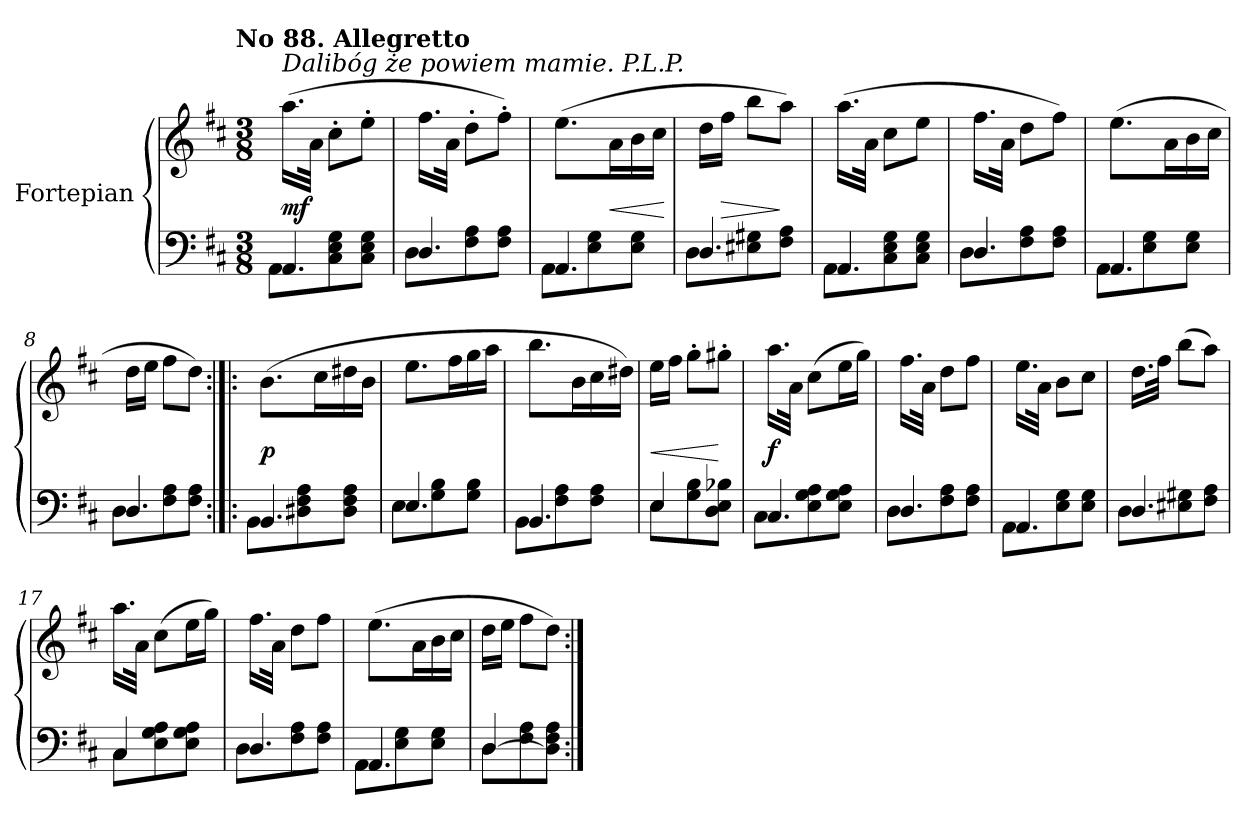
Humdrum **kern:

**kern	**kern	**dynam
*part2	*part1	*part1
*staff2	*staff1	*staff1
*I"Fortepian	*I"Fortepian	*
*clefF4	*clefG2	*
*k[f#c#]	*k[f#c#]	*
!!LO:TX:omd:t=No 88. Allegretto
*M3/8	*M3/8	*
*MM108	*MM108	*
=1	=1	=1
*^	*	*
!	!	!LO:TX:a:i:t=Dalibóg że powiem mamie. P.L.P.	!
4.AA/	8AA\L	(16.aa\LL	mf
.	.	32a\JJk	.
.	8C#\ 8E\ 8G\	8cc#'\L	.
.	8C#\ 8E\ 8G\J	8ee'\J	.
=2	=2	=2	=2
4.D/	8D\L	16.ff#\LL	.
.	.	32a\JJk	.
.	8F#\ 8A\	8dd'\L	.
.	8F#\ 8A\J	8ff#'\J)	.
=3	=3	=3	=3
4.AA/	8AA\L	(8.ee\L	.
.	8E\ 8G\	.	.
!	!	!	!LO:HP:b
.	.	16a\L	<
.	8E\ 8G\J	16b\	.
.	.	16cc#\JJ	.
*v	*v	*	*
.	.	[
=4	=4	=4
*^	*	*
4.D/	8D\L	16dd\LL	.
!	!	!	!LO:HP:b
.	.	16ff#\JJ	>
.	8E#X\ 8G#X\	8bb\L	.
.	8F#\ 8A\J	8aa\J)	]
=5	=5	=5	=5
4.AA/	8AA\L	(16.aa\LL	.
.	.	32a\JJk	.
.	8C#\ 8E\ 8G\	8cc#\L	.
.	8C#\ 8E\ 8G\J	8ee\J	.
=6	=6	=6	=6
4.D/	8D\L	16.ff#\LL	.
.	.	32a\JJk	.
.	8F#\ 8A\	8dd\L	.
.	8F#\ 8A\J	8ff#\J)	.
=7	=7	=7	=7
4.AA/	8AA\L	(8.ee\L	.
.	8E\ 8G\	.	.
.	.	16a\L	.
.	8E\ 8G\J	16b\	.
.	.	16cc#\JJ	.
=8	=8	=8	=8
4.D/	8D\L	16dd\LL	.
.	.	16ee\JJ	.
.	8F#\ 8A\	8ff#\L	.
.	8F#\ 8A\J	8dd\J)	.
=9:|!|:	=9:|!|:	=9:|!|:	=9:|!|:
4.BB/	8BB\L	(8.b\L	p
.	8D#X\ 8F#\ 8A\	.	.
.	.	16cc#\L	.
.	8D#\ 8F#\ 8A\J	16dd#X\	.
.	.	16b\JJ	.
=10	=10	=10	=10
4.E/	8E\L	8.ee\L	.
.	8G\ 8B\	.	.
.	.	16ff#\L	.
.	8G\ 8B\J	16gg\	.
.	.	16aa\JJ	.
=11	=11	=11	=11
4.BB/	8BB\L	8.bb\L	.
.	8F#\ 8A\	.	.
.	.	16b\L	.
.	8F#\ 8A\J	16cc#\	.
.	.	16dd#X\JJ)	.
=12	=12	=12	=12
!	!	!	!LO:HP:b
4E/	8E\L	16ee\LL	<
.	.	16ff#\JJ	.
.	8G\ 8B\	8gg'\L	.
8ryy	8D\ 8E\ 8B-X\J	8gg#X'\J	[
=13	=13	=13	=13
4.C#/	8C#\L	16.aa\LL	f
.	.	32a\JJk	.
.	8E\ 8G\ 8A\	(8cc#\L	.
.	8E\ 8G\ 8A\J	16ee\L	.
.	.	16gg\JJ)	.
=14	=14	=14	=14
4.D/	8D\L	16.ff#\LL	.
.	.	32a\JJk	.
.	8F#\ 8A\	8dd\L	.
.	8F#\ 8A\J	8ff#\J	.
=15	=15	=15	=15
4.AA/	8AA\L	16.ee\LL	.
.	.	32a\JJk	.
.	8E\ 8G\	8b\L	.
.	8E\ 8G\J	8cc#\J	.
=16	=16	=16	=16
4.D/	8D\L	16.dd\LL	.
.	.	32ff#\JJk	.
.	8E#X\ 8G#X\	(8bb\L	.
.	8F#\ 8A\J	8aa\J)	.
=17	=17	=17	=17
4C#/	8C#\L	16.aa\LL	.
.	.	32a\JJk	.
.	8E\ 8G\ 8A\	(8cc#\L	.
8rGGyy	8E\ 8G\ 8A\J	16ee\L	.
.	.	16gg\JJ)	.
=18	=18	=18	=18
4.D/	8D\L	16.ff#\LL	.
.	.	32a\JJk	.
.	8F#\ 8A\	8dd\L	.
.	8F#\ 8A\J	8ff#\J	.
=19	=19	=19	=19
4.AA/	8AA\L	(8.ee\L	.
.	8E\ 8G\	.	.
.	.	16a\L	.
.	8E\ 8G\J	16b\	.
.	.	16cc#\JJ	.
=20	=20	=20	=20
[4D/	8D\L	16dd\LL	.
.	.	16ee\JJ	.
.	8F#\ 8A\	8ff#\L	.
8rGGyy	8D]\ 8F#\ 8A\J	8dd\J)	.
*v	*v	*	*
=:|!	=:|!	=:|!
*-	*-	*-
